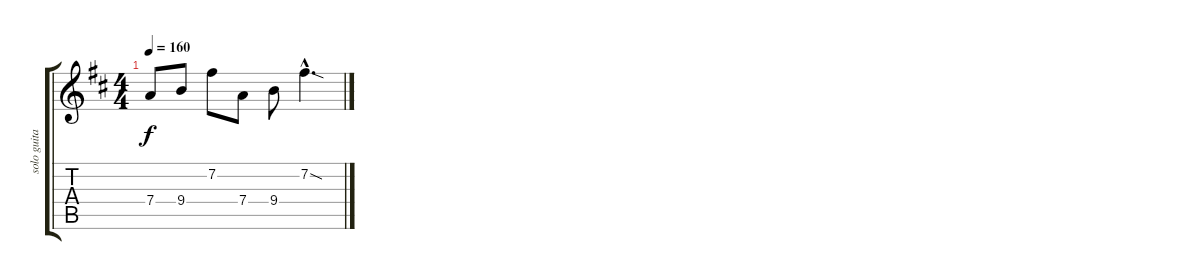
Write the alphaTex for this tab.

\track ("solo guitar" "solo guita") {instrument distortionguitar}
\staff {score tabs}
\tuning (E4 B3 G3 D3 A2 E2) {hide}
\ts (4 4)
\tempo 160
\clef g2
\ks bminor
7.4.8{dy f} 9.4.8 7.2.8 7.4.8 9.4.8 7.2{sod hac}.4{d}
